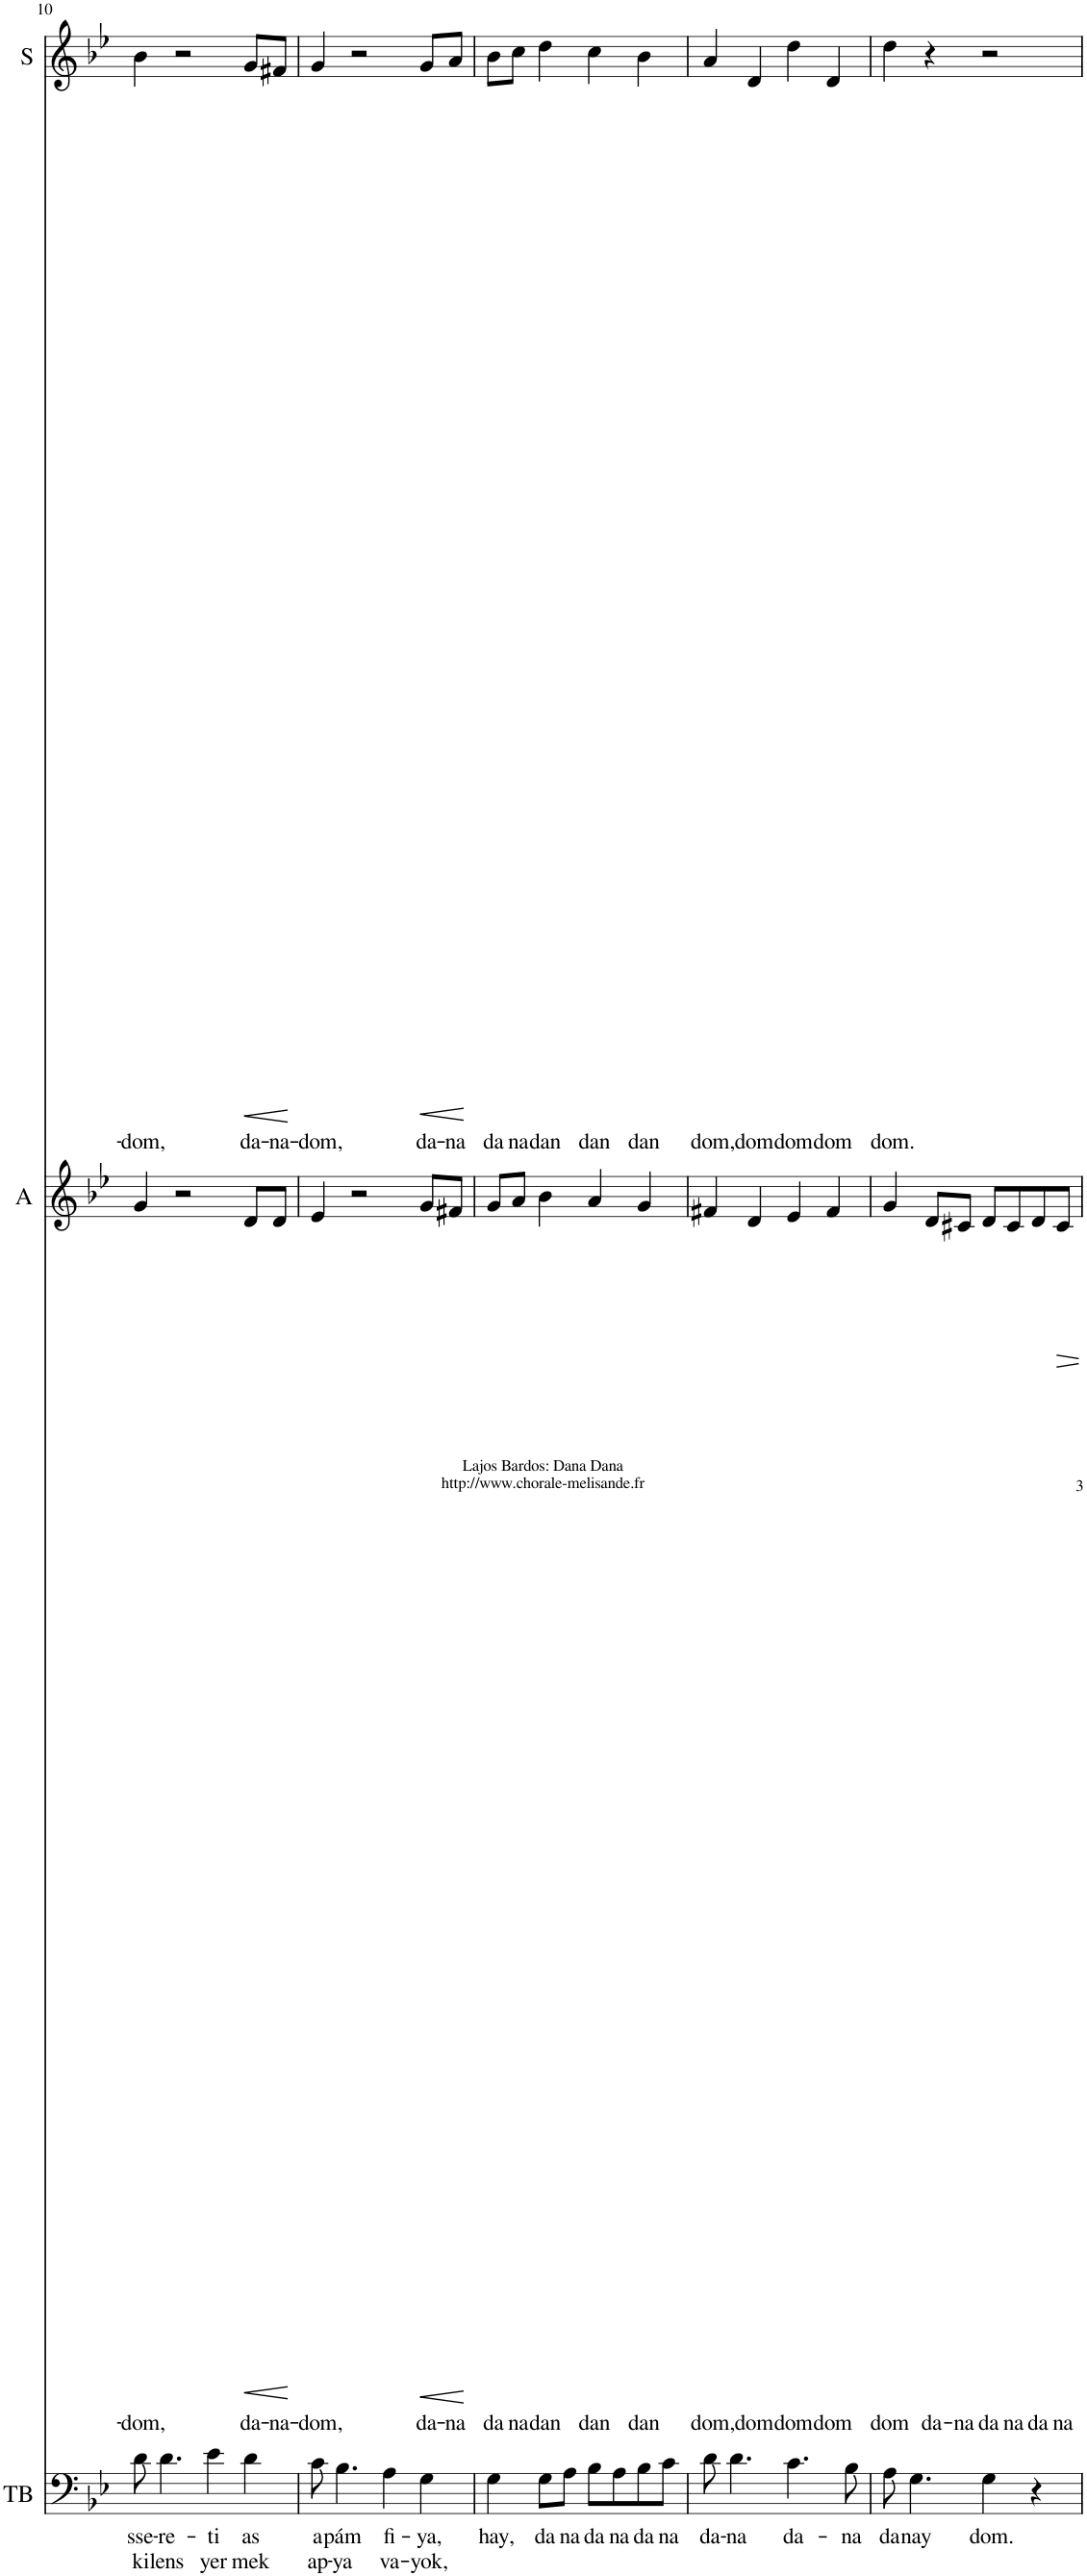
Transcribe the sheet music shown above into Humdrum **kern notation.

**kern	**text	**text	**kern	**text	**dynam	**kern	**text	**dynam
*part3	*part3	*part3	*part2	*part2	*part2	*part1	*part1	*part1
*staff3	*staff3	*staff3	*staff2	*staff2	*staff2	*staff1	*staff1	*staff1
*I"TB	*	*	*I"A	*	*	*I"S	*	*
*I'TB	*	*	*I'A	*	*	*I'S	*	*
!!LO:PB:g=z
*clefF4	*	*	*clefG2	*	*	*clefG2	*	*
*k[b-e-]	*	*	*k[b-e-]	*	*	*k[b-e-]	*	*
*M4/4	*	*	*M4/4	*	*	*M4/4	*	*
=10	=10	=10	=10	=10	=10	=10	=10	=10
!	!LO:LY:b	!LO:LY:b	!	!LO:LY:b	!	!	!LO:LY:b	!
8d\	sse-	ki-	4g/	-dom,	.	4b-\	-dom,	.
!	!LO:LY:b	!LO:LY:b	!	!	!	!	!	!
4.d\	-re-	-lens	.	.	.	.	.	.
.	.	.	2r	.	.	2r	.	.
!	!LO:LY:b	!LO:LY:b	!	!	!	!	!	!
4e-\	-ti	yer-	.	.	.	.	.	.
!	!LO:LY:b	!LO:LY:b	!	!LO:LY:b	!LO:HP:b	!	!LO:LY:b	!LO:HP:b
4d\	as	-mek	8d/L	da-	<	8g/L	da-	<
!	!	!	!	!LO:LY:b	!	!	!LO:LY:b	!
.	.	.	8d/J	-na-	.	8f#X/J	-na-	.
.	.	.	.	.	[	.	.	[
=11	=11	=11	=11	=11	=11	=11	=11	=11
!	!LO:LY:b	!LO:LY:b	!	!LO:LY:b	!	!	!LO:LY:b	!
8c\	a-	ap-	4e-/	-dom,	.	4g/	-dom,	.
!	!LO:LY:b	!LO:LY:b	!	!	!	!	!	!
4.B-\	-pám	-ya	.	.	.	.	.	.
.	.	.	2r	.	.	2r	.	.
!	!LO:LY:b	!LO:LY:b	!	!	!	!	!	!
4A\	fi-	va-	.	.	.	.	.	.
!	!LO:LY:b	!LO:LY:b	!	!LO:LY:b	!LO:HP:b	!	!LO:LY:b	!LO:HP:b
4G\	-ya,	-yok,	8g/L	da-	<	8g/L	da-	<
!	!	!	!	!LO:LY:b	!	!	!LO:LY:b	!
.	.	.	8f#X/J	-na	.	8a/J	-na	.
.	.	.	.	.	[	.	.	[
=12	=12	=12	=12	=12	=12	=12	=12	=12
!	!LO:LY:b	!	!	!LO:LY:b	!	!	!LO:LY:b	!
4G\	hay,	.	8g/L	da-	.	8b-\L	da-	.
!	!	!	!	!LO:LY:b	!	!	!LO:LY:b	!
.	.	.	8a/J	-na-	.	8cc\J	-na-	.
!	!LO:LY:b	!	!	!LO:LY:b	!	!	!LO:LY:b	!
8G\L	da-	.	4b-\	-dan	.	4dd\	-dan	.
!	!LO:LY:b	!	!	!	!	!	!	!
8A\J	-na	.	.	.	.	.	.	.
!	!LO:LY:b	!	!	!LO:LY:b	!	!	!LO:LY:b	!
8B-\L	da-	.	4a/	dan	.	4cc\	dan	.
!	!LO:LY:b	!	!	!	!	!	!	!
8A\	-na	.	.	.	.	.	.	.
!	!LO:LY:b	!	!	!LO:LY:b	!	!	!LO:LY:b	!
8B-\	da-	.	4g/	dan	.	4b-\	dan	.
!	!LO:LY:b	!	!	!	!	!	!	!
8c\J	-na	.	.	.	.	.	.	.
=13	=13	=13	=13	=13	=13	=13	=13	=13
!	!LO:LY:b	!	!	!LO:LY:b	!	!	!LO:LY:b	!
8d\	da-	.	4f#X/	dom,	.	4a/	dom,	.
!	!LO:LY:b	!	!	!	!	!	!	!
4.d\	-na	.	.	.	.	.	.	.
!	!	!	!	!LO:LY:b	!	!	!LO:LY:b	!
.	.	.	4d/	dom	.	4d/	dom	.
!	!LO:LY:b	!	!	!LO:LY:b	!	!	!LO:LY:b	!
4.c\	da-	.	4e-/	dom	.	4dd\	dom	.
!	!	!	!	!LO:LY:b	!	!	!LO:LY:b	!
.	.	.	4f#/	dom	.	4d/	dom	.
!	!LO:LY:b	!	!	!	!	!	!	!
8B-\	-na	.	.	.	.	.	.	.
=14	=14	=14	=14	=14	=14	=14	=14	=14
!	!LO:LY:b	!	!	!LO:LY:b	!	!	!LO:LY:b	!
8A\	da-	.	4g/	dom	.	4dd\	dom.	.
!	!LO:LY:b	!	!	!	!	!	!	!
4.G\	-nay	.	.	.	.	.	.	.
!	!	!	!	!LO:LY:b	!	!	!	!
.	.	.	8d/L	da-	.	4r	.	.
!	!	!	!	!LO:LY:b	!	!	!	!
.	.	.	8c#X/J	-na	.	.	.	.
!	!LO:LY:b	!	!	!LO:LY:b	!	!	!	!
4G\	dom.	.	8d/L	da-	.	2r	.	.
!	!	!	!	!LO:LY:b	!	!	!	!
.	.	.	8c#/	-na	.	.	.	.
!	!	!	!	!LO:LY:b	!	!	!	!
4r	.	.	8d/	da-	.	.	.	.
!	!	!	!	!LO:LY:b	!	!	!	!
.	.	.	8c#/J	-na	.	.	.	.
=	=	=	=	=	=	=	=	=
*-	*-	*-	*-	*-	*-	*-	*-	*-
